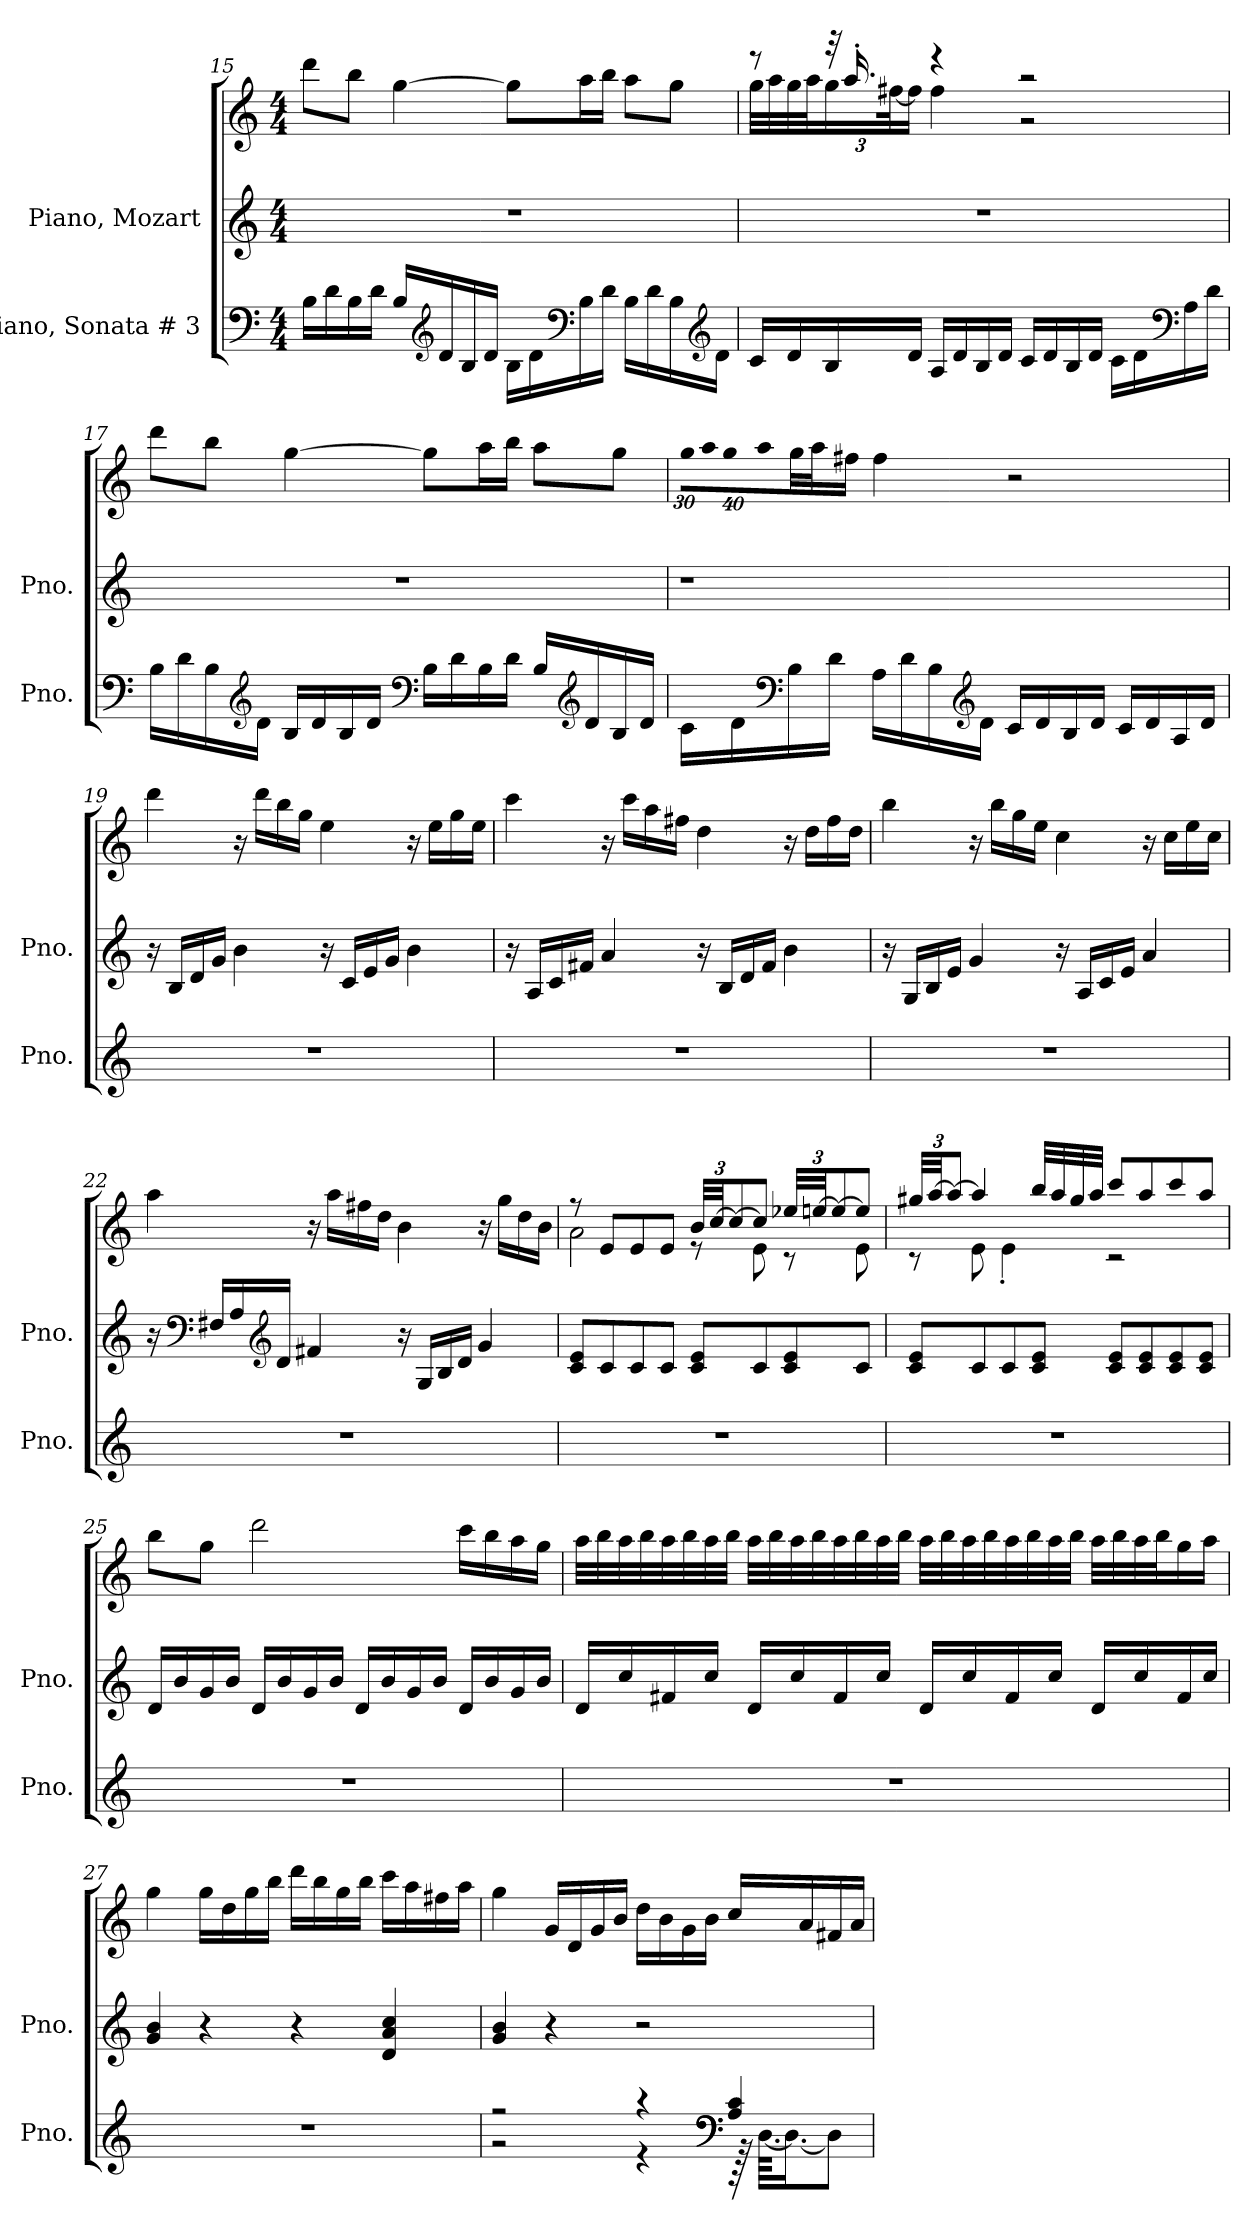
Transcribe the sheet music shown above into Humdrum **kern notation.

**kern	**kern	**kern
*part2	*part1	*part1
*staff3	*staff2	*staff1
*I"Piano, Sonata # 3	*I"Piano, Mozart	*
*I'Pno.	*I'Pno.	*
*clefF4	*clefG2	*clefG2
*k[]	*k[]	*k[]
*M4/4	*M4/4	*M4/4
=15	=15	=15
16B\LL	1r	8ddd\L
16d\	.	.
16B\	.	8bb\J
16d\JJ	.	.
16B/LL	.	[4gg\
*clefG2	*	*
16d/	.	.
16B/	.	.
16d/JJ	.	.
16B\LL	.	8gg\L]
16d\	.	.
*clefF4	*	*
16B\	.	16aa\L
16d\JJ	.	16bb\JJ
16B\LL	.	8aa\L
16d\	.	.
16B\	.	8gg\J
*clefG2	*	*
16d\JJ	.	.
!!LO:LB:g=z
=16	=16	=16
*	*	*^
16c/LL	1r	8r	32gg\LLL
.	.	.	32aa\
16d/	.	.	32gg\
.	.	.	32aa\J
*	*	*	*Xbrackettup
16B/	.	32r	24gg\
.	.	16.aa'/	.
.	.	.	[48ff#X\K
16d/JJ	.	.	16ff#\JJ]
16A/LL	.	4r	4ff#\
16d/	.	.	.
16B/	.	.	.
16d/JJ	.	.	.
16c/LL	.	2r	2r
16d/	.	.	.
16B/	.	.	.
16d/JJ	.	.	.
16c\LL	.	.	.
16d\	.	.	.
*clefF4	*	*	*
16A\	.	.	.
16d\JJ	.	.	.
*	*	*v	*v
!!LO:LB:g=z
=17	=17	=17
16B\LL	1r	8ddd\L
16d\	.	.
16B\	.	8bb\J
*clefG2	*	*
16d\JJ	.	.
16B/LL	.	[4gg\
16d/	.	.
16B/	.	.
16d/JJ	.	.
*clefF4	*	*
16B\LL	.	8gg\L]
16d\	.	.
16B\	.	16aa\L
16d\JJ	.	16bb\JJ
16B/LL	.	8aa\L
*clefG2	*	*
16d/	.	.
16B/	.	8gg\J
16d/JJ	.	.
=18	=18	=18
!	!	!LO:N:vis=64
16c\LL	1r	960%17gg\KLLL
!	!	!LO:N:vis=32
.	.	640%23aa\
!	!	!LO:N:vis=32
.	.	640%23gg\
16d\	.	.
!	!	!LO:N:vis=32
.	.	640%23aa\
*clefF4	*	*
16B\	.	.
.	.	32gg\
.	.	32aa\J
16d\JJ	.	.
.	.	16ff#X\JJ
16A\LL	.	.
.	.	4ff#\
16d\	.	.
16B\	.	.
*clefG2	*	*
16d\JJ	.	.
16c/LL	.	.
.	.	2r
16d/	.	.
16B/	.	.
16d/JJ	.	.
16c/LL	.	.
16d/	.	.
16A/	.	.
16d/JJ	.	.
1920ryy	1920ryy	.
!!LO:LB:g=z
=19	=19	=19
1r	16r	4ddd\
.	16B/LL	.
.	16d/	.
.	16g/JJ	.
.	4b\	16r
.	.	16ddd\LL
.	.	16bb\
.	.	16gg\JJ
.	16r	4ee\
.	16c/LL	.
.	16e/	.
.	16g/JJ	.
.	4b\	16r
.	.	16ee\LL
.	.	16gg\
.	.	16ee\JJ
=20	=20	=20
1r	16r	4ccc\
.	16A/LL	.
.	16c/	.
.	16f#X/JJ	.
.	4a/	16r
.	.	16ccc\LL
.	.	16aa\
.	.	16ff#X\JJ
.	16r	4dd\
.	16B/LL	.
.	16d/	.
.	16f#/JJ	.
.	4b\	16r
.	.	16dd\LL
.	.	16ff#\
.	.	16dd\JJ
!!LO:PB:g=z
=21	=21	=21
1r	16r	4bb\
.	16G/LL	.
.	16B/	.
.	16e/JJ	.
.	4g/	16r
.	.	16bb\LL
.	.	16gg\
.	.	16ee\JJ
.	16r	4cc\
.	16A/LL	.
.	16c/	.
.	16e/JJ	.
.	4a/	16r
.	.	16cc\LL
.	.	16ee\
.	.	16cc\JJ
=22	=22	=22
1r	16r	4aa\
*	*clefF4	*
.	16F#X/LL	.
.	16A/	.
*	*clefG2	*
.	16d/JJ	.
.	4f#X/	16r
.	.	16aa\LL
.	.	16ff#X\
.	.	16dd\JJ
.	16r	4b\
.	16G/LL	.
.	16B/	.
.	16d/JJ	.
.	4g/	16r
.	.	16gg\LL
.	.	16dd\
.	.	16b\JJ
!!LO:LB:g=z
=23	=23	=23
*	*	*^
1r	8c/ 8e/L	8r	2a\
.	8c/	8e/L	.
.	8c/	8e/	.
.	8c/J	8e/J	.
.	8c/ 8e/L	48b/LLL	8r
.	.	[48cc/JJ	.
.	.	12cc/_	.
.	8c/	8cc/J]	8e\
.	8c/ 8e/	48ee-X/LLL	8r
.	.	[48een/JJ	.
.	.	12ee/_	.
.	8c/J	8ee/J]	8e\
=24	=24	=24	=24
1r	8c/ 8e/L	48gg#X/LLL	8r
.	.	[48aa/JJ	.
.	.	12aa/J_	.
.	8c/	4aa/]	8e\
.	8c/	.	4e'\
.	8c/ 8e/J	32bb/LLL	.
.	.	32aa/	.
.	.	32gg#/	.
.	.	32aa/JJJ	.
.	8c/ 8e/L	8ccc/L	2r
.	8c/ 8e/	8aa/	.
.	8c/ 8e/	8ccc/	.
.	8c/ 8e/J	8aa/J	.
*	*	*v	*v
!!LO:LB:g=z
=25	=25	=25
1r	16d/LL	8bb\L
.	16b/	.
.	16g/	8gg\J
.	16b/JJ	.
.	16d/LL	2ddd\
.	16b/	.
.	16g/	.
.	16b/JJ	.
.	16d/LL	.
.	16b/	.
.	16g/	.
.	16b/JJ	.
.	16d/LL	16ccc\LL
.	16b/	16bb\
.	16g/	16aa\
.	16b/JJ	16gg\JJ
!!LO:LB:g=z
=26	=26	=26
1r	16d/LL	32aa\LLL
.	.	32bb\
.	16cc/	32aa\
.	.	32bb\
.	16f#X/	32aa\
.	.	32bb\
.	16cc/JJ	32aa\
.	.	32bb\JJJ
.	16d/LL	32aa\LLL
.	.	32bb\
.	16cc/	32aa\
.	.	32bb\
.	16f#/	32aa\
.	.	32bb\
.	16cc/JJ	32aa\
.	.	32bb\JJJ
.	16d/LL	32aa\LLL
.	.	32bb\
.	16cc/	32aa\
.	.	32bb\
.	16f#/	32aa\
.	.	32bb\
.	16cc/JJ	32aa\
.	.	32bb\JJJ
.	16d/LL	32aa\LLL
.	.	32bb\
.	16cc/	32aa\
.	.	32bb\J
.	16f#/	16gg\
.	16cc/JJ	16aa\JJ
!!LO:PB:g=z
=27	=27	=27
1r	4g/ 4b/	4gg\
.	4r	16gg\LL
.	.	16dd\
.	.	16gg\
.	.	16bb\JJ
.	4r	16ddd\LL
.	.	16bb\
.	.	16gg\
.	.	16bb\JJ
.	4d/ 4a/ 4cc/	16ccc\LL
.	.	16aa\
.	.	16ff#X\
.	.	16aa\JJ
=28	=28	=28
*^	*	*
2r	2r	4g/ 4b/	4gg\
.	.	4r	16g/LL
.	.	.	16d/
.	.	.	16g/
.	.	.	16b/JJ
4r	4r	2r	16dd\LL
.	.	.	16b\
.	.	.	16g\
.	.	.	16b\JJ
*clefF4	*	*	*
4A/ 4c/	128r	.	16cc/LL
.	[64.D\KKLL	.	.
.	16.D\J_	.	.
.	.	.	16a/
.	8D\J]	.	16f#X/
.	.	.	16a/JJ
*v	*v	*	*
=	=	=
*-	*-	*-
